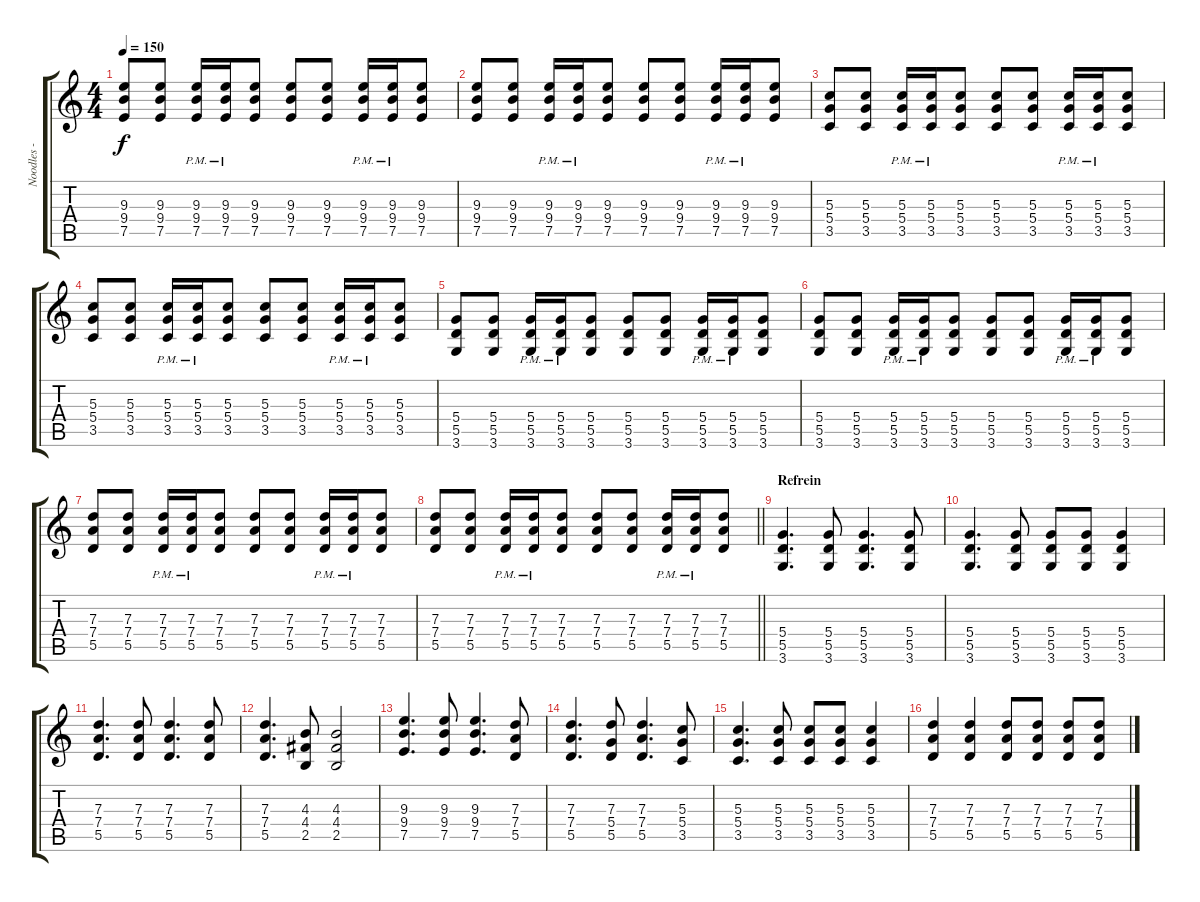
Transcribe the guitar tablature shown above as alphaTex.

\track ("Noodles - Guitar" "Noodles - ") {instrument electricguitarjazz}
\staff {score tabs}
\tuning (E4 B3 G3 D3 A2 E2) {hide}
\ts (4 4)
\tempo 150
\clef g2
\ks c
(9.3 9.4 7.5).8{dy f} (9.3 9.4 7.5).8 (9.3{pm} 9.4{pm} 7.5{pm}).16 (9.3{pm} 9.4{pm} 7.5{pm}).16 (9.3 9.4 7.5).8 (9.3 9.4 7.5).8 (9.3 9.4 7.5).8 (9.3{pm} 9.4{pm} 7.5{pm}).16 (9.3{pm} 9.4{pm} 7.5{pm}).16 (9.3 9.4 7.5).8 |
(9.3 9.4 7.5).8 (9.3 9.4 7.5).8 (9.3{pm} 9.4{pm} 7.5{pm}).16 (9.3{pm} 9.4{pm} 7.5{pm}).16 (9.3 9.4 7.5).8 (9.3 9.4 7.5).8 (9.3 9.4 7.5).8 (9.3{pm} 9.4{pm} 7.5{pm}).16 (9.3{pm} 9.4{pm} 7.5{pm}).16 (9.3 9.4 7.5).8 |
(5.3 5.4 3.5).8 (5.3 5.4 3.5).8 (5.3{pm} 5.4{pm} 3.5{pm}).16 (5.3{pm} 5.4{pm} 3.5{pm}).16 (5.3 5.4 3.5).8 (5.3 5.4 3.5).8 (5.3 5.4 3.5).8 (5.3{pm} 5.4{pm} 3.5{pm}).16 (5.3{pm} 5.4{pm} 3.5{pm}).16 (5.3 5.4 3.5).8 |
(5.3 5.4 3.5).8 (5.3 5.4 3.5).8 (5.3{pm} 5.4{pm} 3.5{pm}).16 (5.3{pm} 5.4{pm} 3.5{pm}).16 (5.3 5.4 3.5).8 (5.3 5.4 3.5).8 (5.3 5.4 3.5).8 (5.3{pm} 5.4{pm} 3.5{pm}).16 (5.3{pm} 5.4{pm} 3.5{pm}).16 (5.3 5.4 3.5).8 |
(5.4 5.5 3.6).8 (5.4 5.5 3.6).8 (5.4{pm} 5.5{pm} 3.6{pm}).16 (5.4{pm} 5.5{pm} 3.6{pm}).16 (5.4 5.5 3.6).8 (5.4 5.5 3.6).8 (5.4 5.5 3.6).8 (5.4{pm} 5.5{pm} 3.6{pm}).16 (5.4{pm} 5.5{pm} 3.6{pm}).16 (5.4 5.5 3.6).8 |
(5.4 5.5 3.6).8 (5.4 5.5 3.6).8 (5.4{pm} 5.5{pm} 3.6{pm}).16 (5.4{pm} 5.5{pm} 3.6{pm}).16 (5.4 5.5 3.6).8 (5.4 5.5 3.6).8 (5.4 5.5 3.6).8 (5.4{pm} 5.5{pm} 3.6{pm}).16 (5.4{pm} 5.5{pm} 3.6{pm}).16 (5.4 5.5 3.6).8 |
(7.3 7.4 5.5).8 (7.3 7.4 5.5).8 (7.3{pm} 7.4{pm} 5.5{pm}).16 (7.3{pm} 7.4{pm} 5.5{pm}).16 (7.3 7.4 5.5).8 (7.3 7.4 5.5).8 (7.3 7.4 5.5).8 (7.3{pm} 7.4{pm} 5.5{pm}).16 (7.3{pm} 7.4{pm} 5.5{pm}).16 (7.3 7.4 5.5).8 |
\barLineRight lightlight
(7.3 7.4 5.5).8 (7.3 7.4 5.5).8 (7.3{pm} 7.4{pm} 5.5{pm}).16 (7.3{pm} 7.4{pm} 5.5{pm}).16 (7.3 7.4 5.5).8 (7.3 7.4 5.5).8 (7.3 7.4 5.5).8 (7.3{pm} 7.4{pm} 5.5{pm}).16 (7.3{pm} 7.4{pm} 5.5{pm}).16 (7.3 7.4 5.5).8 |
\section ("" "Refrein")
(5.4 5.5 3.6).4{d} (5.4 5.5 3.6).8 (5.4 5.5 3.6).4{d} (5.4 5.5 3.6).8 |
(5.4 5.5 3.6).4{d} (5.4 5.5 3.6).8 (5.4 5.5 3.6).8 (5.4 5.5 3.6).8 (5.4 5.5 3.6).4 |
(7.3 7.4 5.5).4{d} (7.3 7.4 5.5).8 (7.3 7.4 5.5).4{d} (7.3 7.4 5.5).8 |
(7.3 7.4 5.5).4{d} (4.3 4.4 2.5).8 (4.3 4.4 2.5).2 |
(9.3 9.4 7.5).4{d} (9.3 9.4 7.5).8 (9.3 9.4 7.5).4{d} (7.3 7.4 5.5).8 |
(7.3 7.4 5.5).4{d} (7.3 5.4 5.5).8 (7.3 7.4 5.5).4{d} (5.3 5.4 3.5).8 |
(5.3 5.4 3.5).4{d} (5.3 5.4 3.5).8 (5.3 5.4 3.5).8 (5.3 5.4 3.5).8 (5.3 5.4 3.5).4 |
(7.3 7.4 5.5).4 (7.3 7.4 5.5).4 (7.3 7.4 5.5).8 (7.3 7.4 5.5).8 (7.3 7.4 5.5).8 (7.3 7.4 5.5).8
